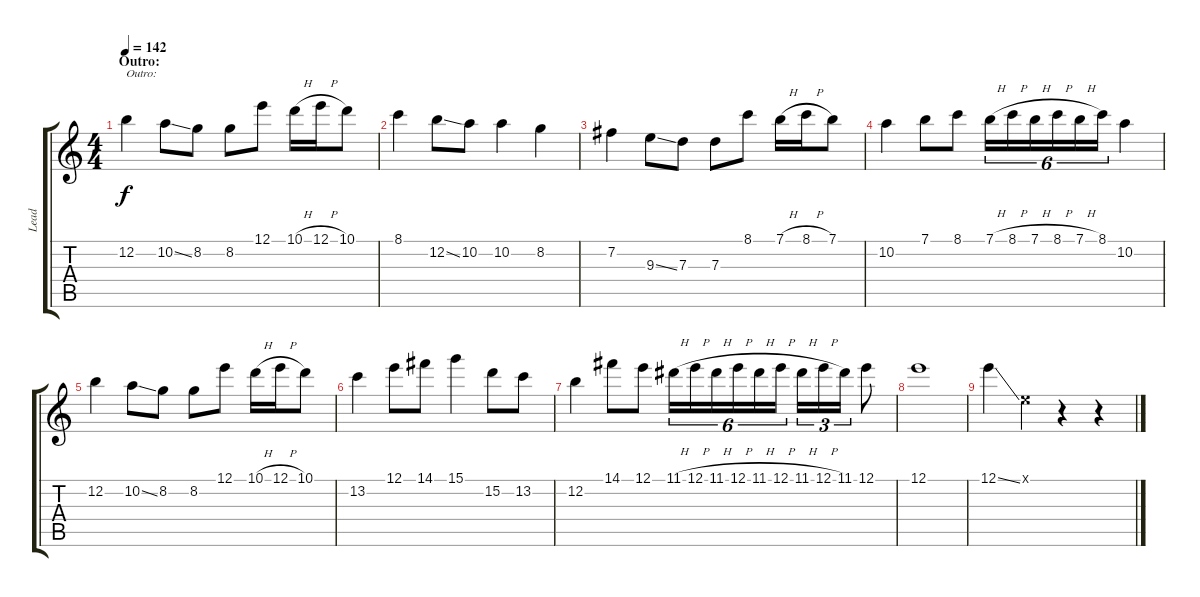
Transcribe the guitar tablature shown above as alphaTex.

\track ("Lead" "Lead") {instrument distortionguitar}
\staff {score tabs}
\tuning (E4 B3 G3 D3 A2 E2) {hide}
\ts (4 4)
\section ("" "Outro:")
\tempo 142
\clef g2
\ks c
12.2.4{txt "Outro:" dy f} 10.2{ss}.8 8.2.8 8.2.8 12.1.8 10.1{h}.16 12.1{h}.16 10.1.8 |
8.1.4 12.2{ss}.8 10.2.8 10.2.4 8.2.4 |
7.2.4 9.3{ss}.8 7.3.8 7.3.8 8.1.8 7.1{h}.16 8.1{h}.16 7.1.8 |
10.2.4 7.1.8 8.1.8 7.1{h}.16{tu (6 4)} 8.1{h}.16{tu (6 4)} 7.1{h}.16{tu (6 4)} 8.1{h}.16{tu (6 4)} 7.1{h}.16{tu (6 4)} 8.1.16{tu (6 4)} 10.2.4 |
12.2.4 10.2{ss}.8 8.2.8 8.2.8 12.1.8 10.1{h}.16 12.1{h}.16 10.1.8 |
13.2.4 12.1.8 14.1.8 15.1.4 15.2.8 13.2.8 |
12.2.4 14.1.8 12.1.8 11.1{h}.16{tu (6 4)} 12.1{h}.16{tu (6 4)} 11.1{h}.16{tu (6 4)} 12.1{h}.16{tu (6 4)} 11.1{h}.16{tu (6 4)} 12.1{h}.16{tu (6 4)} 11.1{h}.16{tu (3 2)} 12.1{h}.16{tu (3 2)} 11.1.16{tu (3 2)} 12.1.8 |
12.1.1 |
12.1{ss}.4 0.1{x}.4 r.4 r.4
